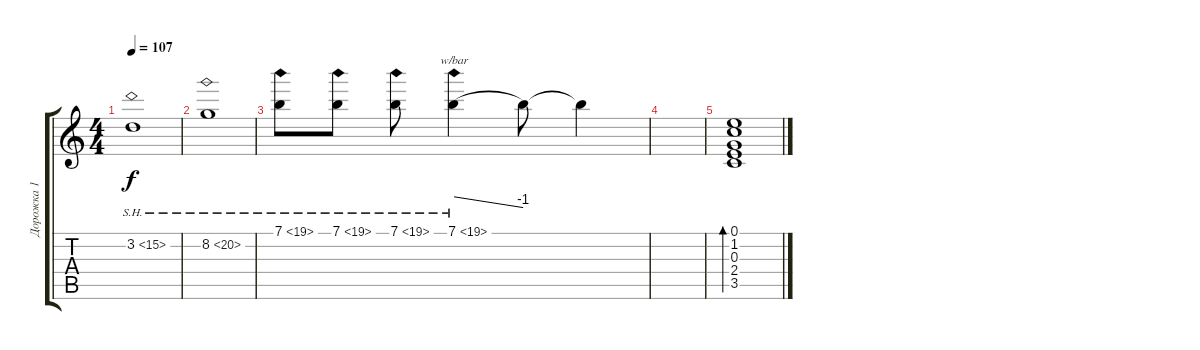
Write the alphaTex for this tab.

\track ("Дорожка 1" "Дорожка 1") {instrument electricguitarmuted}
\staff {score tabs}
\tuning (E4 B3 G3 D3 A2 E2) {hide}
\ts (4 4)
\tempo 107
\clef g2
\ks c
3.2{sh 12}.1{dy f} |
8.2{sh 12}.1 |
7.1{sh 12}.8 7.1{sh 12}.8 7.1{sh 12}.8 7.1{sh 12}.4{tbe (dive default 0 0 60 -4)} 7.1{t}.8 7.1{t}.4 |
|
(0.1 1.2 0.3 2.4 3.5).1{bd 480}
